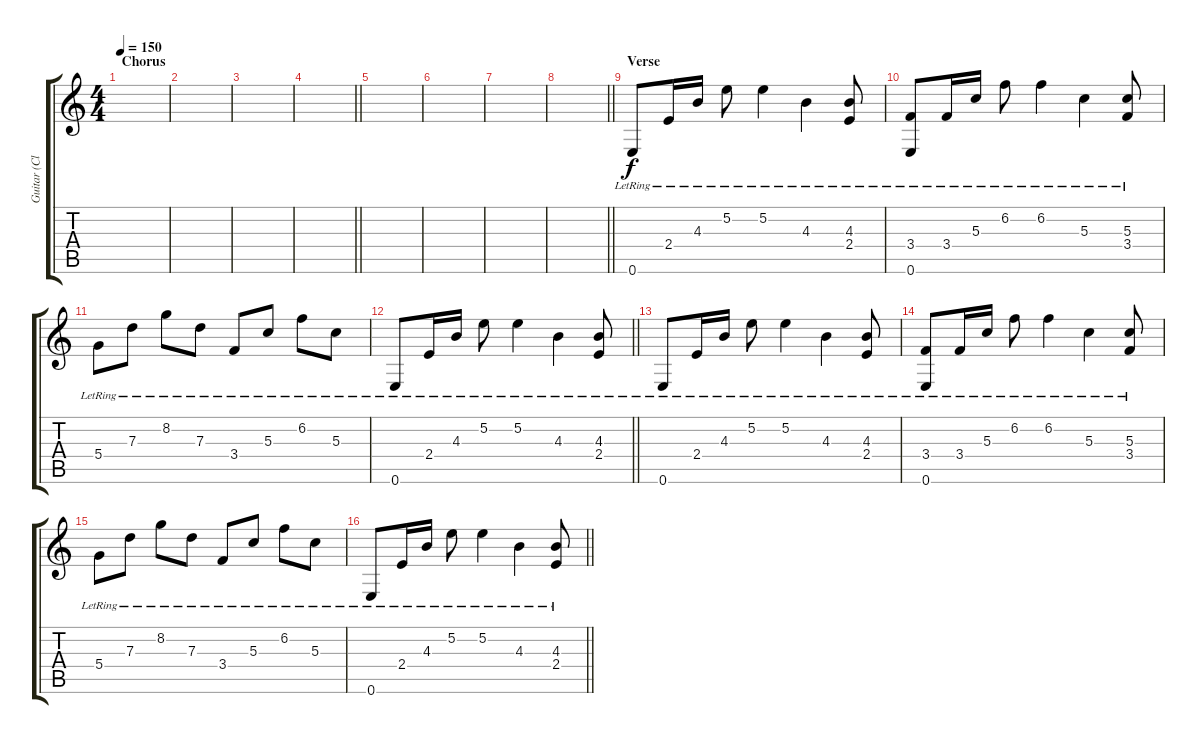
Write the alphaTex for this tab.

\track ("Guitar (Clean)" "Guitar (Cl") {instrument electricguitarclean}
\staff {score tabs}
\tuning (E4 B3 G3 D3 A2 E2) {hide}
\ts (4 4)
\section ("" "Chorus")
\tempo 150
\clef g2
\ks c
|
|
|
\barLineRight lightlight
|
|
|
|
\barLineRight lightlight
|
\section ("" "Verse")
0.6{lr}.8 2.4{lr}.16 4.3{lr}.16 5.2{lr}.8 5.2{lr}.4 4.3{lr}.4 (4.3 2.4{lr}).8 |
(3.4 0.6{lr}).8 3.4{lr}.16 5.3{lr}.16 6.2{lr}.8 6.2{lr}.4 5.3{lr}.4 (5.3 3.4{lr}).8 |
5.4{lr}.8 7.3{lr}.8 8.2{lr}.8 7.3{lr}.8 3.4{lr}.8 5.3{lr}.8 6.2{lr}.8 5.3{lr}.8 |
\barLineRight lightlight
0.6{lr}.8 2.4{lr}.16 4.3{lr}.16 5.2{lr}.8 5.2{lr}.4 4.3{lr}.4 (4.3 2.4{lr}).8 |
0.6{lr}.8 2.4{lr}.16 4.3{lr}.16 5.2{lr}.8 5.2{lr}.4 4.3{lr}.4 (4.3 2.4{lr}).8 |
(3.4 0.6{lr}).8 3.4{lr}.16 5.3{lr}.16 6.2{lr}.8 6.2{lr}.4 5.3{lr}.4 (5.3 3.4{lr}).8 |
5.4{lr}.8 7.3{lr}.8 8.2{lr}.8 7.3{lr}.8 3.4{lr}.8 5.3{lr}.8 6.2{lr}.8 5.3{lr}.8 |
\barLineRight lightlight
0.6{lr}.8 2.4{lr}.16 4.3{lr}.16 5.2{lr}.8 5.2{lr}.4 4.3{lr}.4 (4.3 2.4{lr}).8
